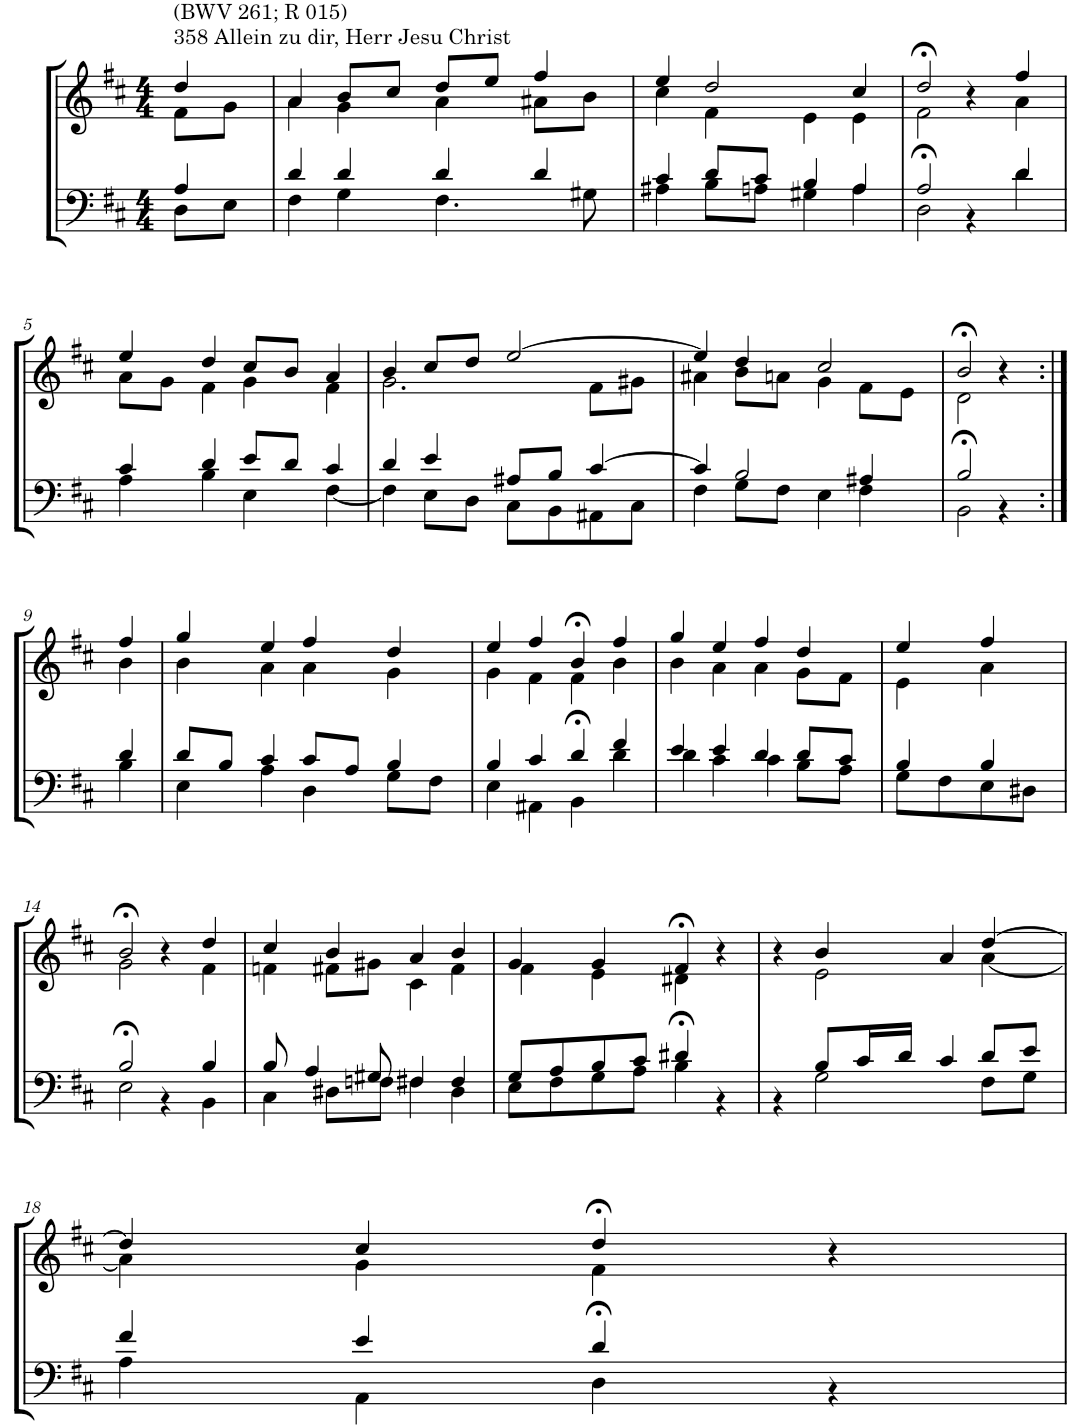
**kern	**kern
*part2	*part1
*staff2	*staff1
*I"Tenor/Baß	*I"Sopran/Alt
*clefF4	*clefG2
*k[f#c#]	*k[f#c#]
*M4/4	*M4/4
=1	=1
*^	*^
!	!	!LO:TX:a:t=358 Allein zu dir, Herr Jesu Christ	!
!	!	!LO:TX:a:t=(BWV 261; R 015)	!
4A/	8D\L	4dd/	8f#\L
.	8E\J	.	8g\J
=2	=2	=2	=2
4d/	4F#\	4a/	4a\
4d/	4G\	8b/L	4g\
.	.	8cc#/J	.
4d/	4.F#\	8dd/L	4a\
.	.	8ee/J	.
4d/	.	4ff#/	8a#X\L
.	8G#X\	.	8b\J
=3	=3	=3	=3
4c#/	4A#X\	4ee/	4cc#\
8d/L	8B\L	2dd/	4f#\
8c#/J	8An\J	.	.
4B/	4G#X\	.	4e\
4A/	4A\	4cc#/	4e\
=4	=4	=4	=4
2A/	2D>\	2dd>/	2f#\
4ryy	4r	4r	4ryy
4d/	4d\	4ff#/	4a\
!!LO:LB:g=z	!!
=5	=5	=5	=5
4c#/	4A\	4ee/	8a\L
.	.	.	8g\J
4d/	4B\	4dd/	4f#\
8e/L	4E\	8cc#/L	4g\
8d/J	.	8b/J	.
4c#/	[4F#\	4a/	4f#\
=6	=6	=6	=6
4d/	4F#\]	4b/	2.g\
4e/	8E\L	8cc#/L	.
.	8D\J	8dd/J	.
8A#X/L	8C#\L	[2ee/	.
8B/J	8BB\	.	.
[4c#/	8AA#X\	.	8f#\L
.	8C#\J	.	8g#X\J
=7	=7	=7	=7
4c#/]	4F#\	4ee/]	4a#X\
2B/	8G\L	4dd/	8b\L
.	8F#\J	.	8an\J
.	4E\	2cc#/	4g\
4A#X/	4F#\	.	8f#\L
.	.	.	8e\J
=8	=8	=8	=8
2B/	2BB>\	2b>/	2d\
4ryy	4r	4r	4ryy
!!LO:LB:g=z	!!
=9:|!	=9:|!	=9:|!	=9:|!
4d/	4B\	4ff#/	4b\
=10	=10	=10	=10
8d/L	4E\	4gg/	4b\
8B/J	.	.	.
4c#/	4A\	4ee/	4a\
8c#/L	4D\	4ff#/	4a\
8A/J	.	.	.
4B/	8G\L	4dd/	4g\
.	8F#\J	.	.
=11	=11	=11	=11
4B/	4E\	4ee/	4g\
4c#/	4AA#X\	4ff#/	4f#\
4d/	4BB>\	4b>/	4f#\
4f#/	4d\	4ff#/	4b\
=12	=12	=12	=12
4e/	4d\	4gg/	4b\
4e/	4c#\	4ee/	4a\
4d/	4c#\	4ff#/	4a\
8d/L	8B\L	4dd/	8g\L
8c#/J	8A\J	.	8f#\J
=13	=13	=13	=13
4B/	8G\L	4ee/	4e\
.	8F#\	.	.
4B/	8E\	4ff#/	4a\
.	8D#X\J	.	.
!!LO:LB:g=z	!!
=14	=14	=14	=14
2B/	2E>\	2b>/	2g\
4ryy	4r	4r	4ryy
4B/	4BB\	4dd/	4f#\
=15	=15	=15	=15
8B/	4C#\	4cc#/	4fn\
4A/	.	.	.
.	8D#X\L	4b/	8f#X\L
8G#X/	8Fn\J	.	8g#X\J
4F#X/	4F#\	4a/	4c#\
4F#/	4D#\	4b/	4f#\
=16	=16	=16	=16
8G/L	8E\L	4g/	4f#\
8A/	8F#\	.	.
8B/	8G\	4g/	4e\
8c#/J	8A\J	.	.
4d#X/	4B>\	4f#>/	4d#X\
4ryy	4r	4r	4ryy
=17	=17	=17	=17
4ryy	4r	4r	4ryy
8B/L	2G\	4b/	2e\
16c#/L	.	.	.
16d/JJ	.	.	.
4c#/	.	4a/	.
8d/L	8F#\L	[4dd/	[4a\
8e/J	8G\J	.	.
!!LO:LB:g=z	!!
=18	=18	=18	=18
4f#/	4A\	4dd/]	4a\]
4e/	4AA\	4cc#/	4g\
4d/	4D>\	4dd>/	4f#\
4ryy	4r	4r	4ryy
*v	*v	*	*
*	*v	*v
=	=
*-	*-
